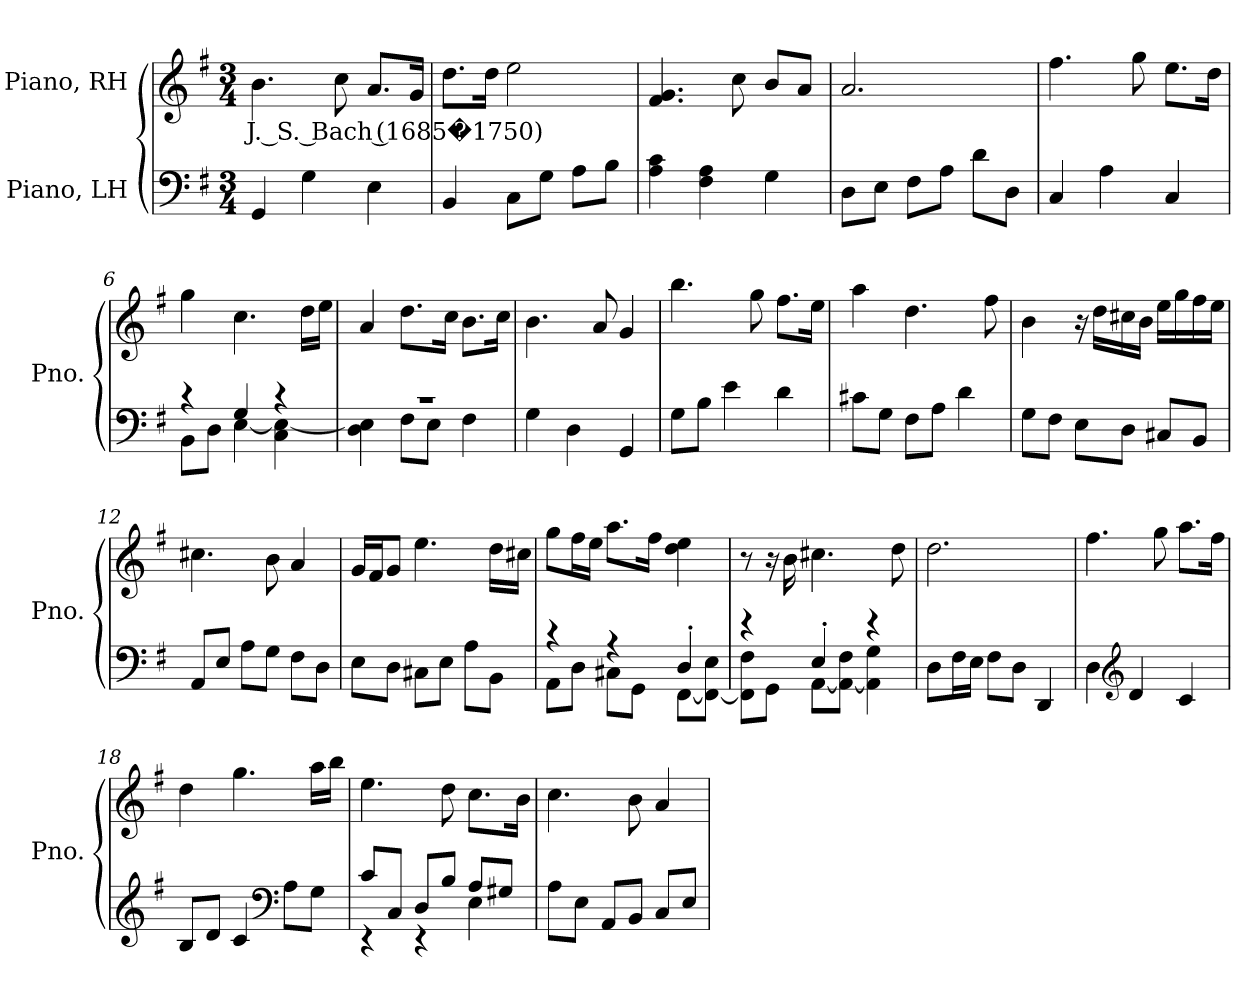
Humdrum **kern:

**kern	**kern	**text
*part2	*part1	*part1
*staff2	*staff1	*staff1
*I"Piano, LH	*I"Piano, RH	*
*I'Pno.	*I'Pno.	*
*clefF4	*clefG2	*
*k[f#]	*k[f#]	*
*M3/4	*M3/4	*
*MM84	*MM84	*
=1	=1	=1
!	!	!LO:LY:b
4GG/	4.b\	J. S. Bach (1685�1750)
4G\	.	.
.	8cc\	.
4E\	8.a/L	.
.	16g/Jk	.
=2	=2	=2
4BB/	8.dd\L	.
.	16dd\Jk	.
8C\L	2ee\	.
8G\J	.	.
8A\L	.	.
8B\J	.	.
=3	=3	=3
4A\ 4c\	4.f#/ 4.g/	.
4F#\ 4A\	.	.
.	8cc\	.
4G\	8b/L	.
.	8a/J	.
=4	=4	=4
8D\L	2.a/	.
8E\J	.	.
8F#\L	.	.
8A\J	.	.
8d\L	.	.
8D\J	.	.
!!LO:LB:g=z
=5	=5	=5
4C/	4.ff#\	.
4A\	.	.
.	8gg\	.
4C/	8.ee\L	.
.	16dd\Jk	.
=6	=6	=6
*^	*	*
4r	8BB\L	4gg\	.
.	8D\J	.	.
4G/	[4E\	4.cc\	.
4r	4C\ 4E\_	.	.
.	.	16dd\LL	.
.	.	16ee\JJ	.
=7	=7	=7	=7
2.r	4D\ 4E\]	4a/	.
.	8F#\L	8.dd\L	.
.	8E\J	.	.
.	.	16cc\Jk	.
.	4F#\	8.b\L	.
.	.	16cc\Jk	.
*v	*v	*	*
=8	=8	=8
4G\	4.b\	.
4D\	.	.
.	8a/	.
4GG/	4g/	.
=9	=9	=9
8G\L	4.bb\	.
8B\J	.	.
4e\	.	.
.	8gg\	.
4d\	8.ff#\L	.
.	16ee\Jk	.
=10	=10	=10
8c#X\L	4aa\	.
8G\J	.	.
8F#\L	4.dd\	.
8A\J	.	.
4d\	.	.
.	8ff#\	.
!!LO:LB:g=z
=11	=11	=11
8G\L	4b\	.
8F#\J	.	.
8E\L	16r	.
.	16dd\LL	.
8D\J	16cc#X\	.
.	16b\JJ	.
8C#X/L	16ee\LL	.
.	16gg\	.
8BB/J	16ff#\	.
.	16ee\JJ	.
=12	=12	=12
8AA/L	4.cc#X\	.
8E/J	.	.
8A\L	.	.
8G\J	8b\	.
8F#\L	4a/	.
8D\J	.	.
=13	=13	=13
8E\L	16g/LL	.
.	16f#/J	.
8D\J	8g/J	.
8C#X\L	4.ee\	.
8E\J	.	.
8A\L	.	.
8BB\J	16dd\LL	.
.	16cc#X\JJ	.
=14	=14	=14
*^	*	*
4r	8AA\L	8gg\L	.
.	8D\J	16ff#\L	.
.	.	16ee\JJ	.
4r	8C#X\L	8.aa\L	.
.	8GG\J	.	.
.	.	16ff#\Jk	.
4D'/	[8FF#\L	4dd\ 4ee\	.
.	8FF#\_ 8E\J	.	.
!!LO:LB:g=z
=15	=15	=15	=15
4r	8FF#\] 8F#\L	8r	.
.	8GG\J	16r	.
.	.	16b\	.
4E'/	[8AA\L	4.cc#X\	.
.	8AA\_ 8F#\J	.	.
4r	4AA\] 4G\	.	.
.	.	8dd\	.
*v	*v	*	*
=16	=16	=16
8D\L	2.dd\	.
16F#\L	.	.
16E\JJ	.	.
8F#\L	.	.
8D\J	.	.
4DD/	.	.
=17	=17	=17
4D\	4.ff#\	.
*clefG2	*	*
4d/	.	.
.	8gg\	.
4c/	8.aa\L	.
.	16ff#\Jk	.
=18	=18	=18
8B/L	4dd\	.
8d/J	.	.
4c/	4.gg\	.
*clefF4	*	*
8A\L	.	.
8G\J	16aa\LL	.
.	16bb\JJ	.
=19	=19	=19
*^	*	*
8c/L	4r	4.ee\	.
8C/J	.	.	.
8D/L	4r	.	.
8B/J	.	8dd\	.
8A/L	4E\	8.cc\L	.
8G#X/J	.	.	.
.	.	16b\Jk	.
*v	*v	*	*
!!LO:LB:g=z
=20	=20	=20
8A\L	4.cc\	.
8E\J	.	.
8AA/L	.	.
8BB/J	8b\	.
8C/L	4a/	.
8E/J	.	.
=	=	=
*-	*-	*-
